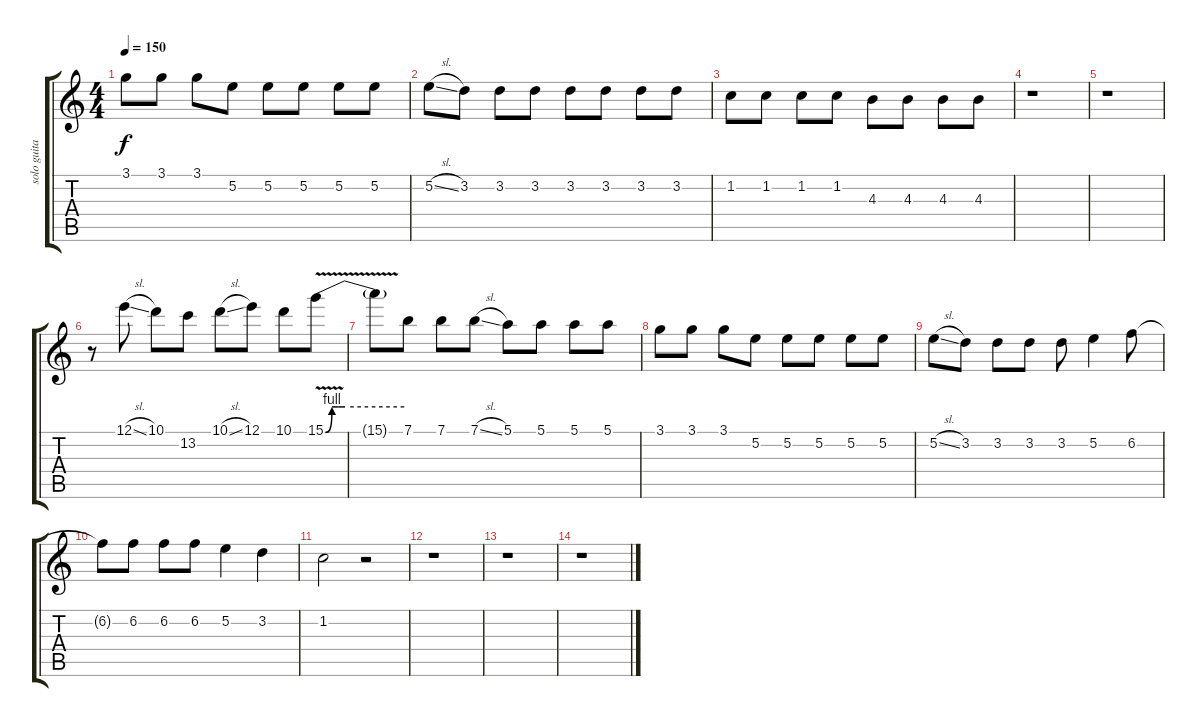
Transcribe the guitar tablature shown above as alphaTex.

\track ("solo guitar" "solo guita") {instrument overdrivenguitar}
\staff {score tabs}
\tuning (E4 B3 G3 D3 A2 E2) {hide}
\ts (4 4)
\tempo 150
\clef g2
\ks c
3.1.8{dy f} 3.1.8 3.1.8 5.2.8 5.2.8 5.2.8 5.2.8 5.2.8 |
5.2{sl}.8 3.2.8 3.2.8 3.2.8 3.2.8 3.2.8 3.2.8 3.2.8 |
1.2.8 1.2.8 1.2.8 1.2.8 4.3.8 4.3.8 4.3.8 4.3.8 |
r.1 |
r.1 |
r.8 12.1{sl}.8 10.1.8 13.2.8 10.1{sl}.8 12.1.8 10.1.8 15.1{be (custom 0 0 5 4 10 4 15 4 60 4) v}.8 |
15.1{t}.8 7.1.8 7.1.8 7.1{sl}.8 5.1.8 5.1.8 5.1.8 5.1.8 |
3.1.8 3.1.8 3.1.8 5.2.8 5.2.8 5.2.8 5.2.8 5.2.8 |
5.2{sl}.8 3.2.8 3.2.8 3.2.8 3.2.8 5.2.4 6.2.8 |
6.2{t}.8 6.2.8 6.2.8 6.2.8 5.2.4 3.2.4 |
1.2.2 r.2 |
r.1 |
r.1 |
r.1
